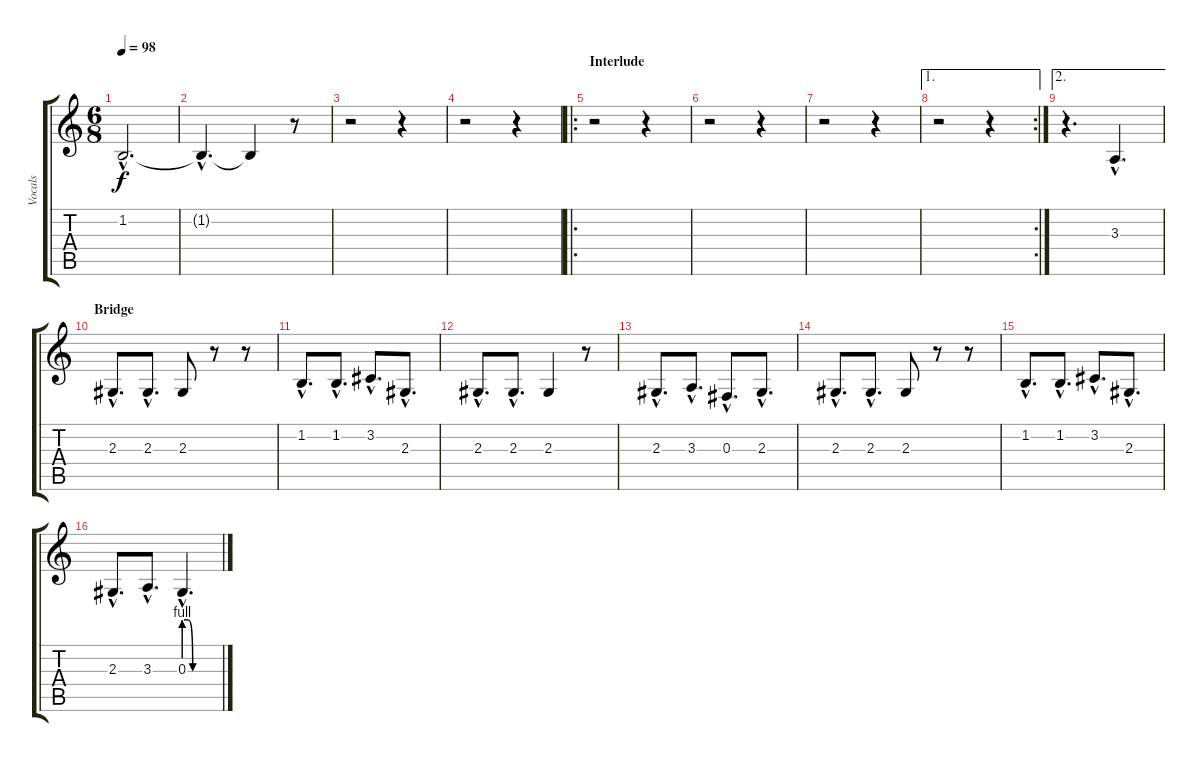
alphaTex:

\track ("Vocals" "Vocals") {instrument altosax}
\staff {score tabs}
\tuning (Eb4 Bb3 Gb3 Db3 Ab2 Db2) {hide}
\ts (6 8)
\tempo 98
\clef g2
\ks c
1.2{hac t}.2{d dy f} |
1.2{hac t}.4{d} 1.2{t}.4 r.8 |
r.2 r.4 |
r.2 r.4 |
\ro
\section ("" "Interlude")
r.2 r.4 |
r.2 r.4 |
r.2 r.4 |
\ae 1
\rc 2
r.2 r.4 |
\ae 2
r.4{d} 3.3{hac}.4{d} |
\section ("" "Bridge")
2.3{hac}.8{d} 2.3{hac}.8{d} 2.3.8 r.8 r.8 |
1.2{hac}.8{d} 1.2{hac}.8{d} 3.2{hac}.8{d} 2.3{hac}.8{d} |
2.3{hac}.8{d} 2.3{hac}.8{d} 2.3.4 r.8 |
2.3{hac}.8{d} 3.3{hac}.8{d} 0.3{hac}.8{d} 2.3{hac}.8{d} |
2.3{hac}.8{d} 2.3{hac}.8{d} 2.3.8 r.8 r.8 |
1.2{hac}.8{d} 1.2{hac}.8{d} 3.2{hac}.8{d} 2.3{hac}.8{d} |
2.3{hac}.8{d} 3.3{hac}.8{d} 0.3{be (custom 0 4 7 4 15 0 60 0) hac}.4{d}
